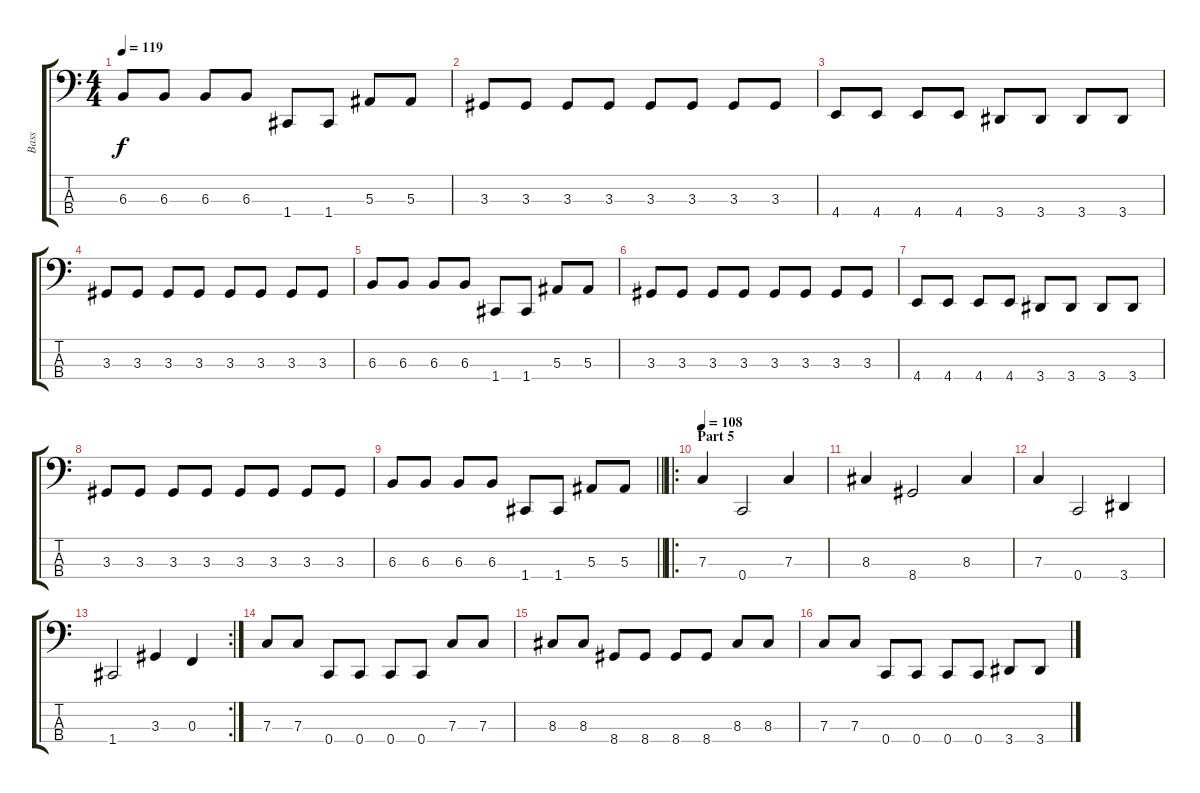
\track ("Bass" "Bass") {instrument electricbasspick}
\staff {score tabs}
\tuning (Eb2 Bb1 F1 C1) {hide}
\ts (4 4)
\tempo 119
\clef f4
\ks c
6.3.8{dy f} 6.3.8 6.3.8 6.3.8 1.4.8 1.4.8 5.3.8 5.3.8 |
3.3.8 3.3.8 3.3.8 3.3.8 3.3.8 3.3.8 3.3.8 3.3.8 |
4.4.8 4.4.8 4.4.8 4.4.8 3.4.8 3.4.8 3.4.8 3.4.8 |
3.3.8 3.3.8 3.3.8 3.3.8 3.3.8 3.3.8 3.3.8 3.3.8 |
6.3.8 6.3.8 6.3.8 6.3.8 1.4.8 1.4.8 5.3.8 5.3.8 |
3.3.8 3.3.8 3.3.8 3.3.8 3.3.8 3.3.8 3.3.8 3.3.8 |
4.4.8 4.4.8 4.4.8 4.4.8 3.4.8 3.4.8 3.4.8 3.4.8 |
3.3.8 3.3.8 3.3.8 3.3.8 3.3.8 3.3.8 3.3.8 3.3.8 |
\barLineRight lightlight
6.3.8 6.3.8 6.3.8 6.3.8 1.4.8 1.4.8 5.3.8 5.3.8 |
\ro
\section ("" "Part 5")
\tempo 108
7.3.4 0.4.2 7.3.4 |
8.3.4 8.4.2 8.3.4 |
7.3.4 0.4.2 3.4.4 |
\rc 2
1.4.2 3.3.4 0.3.4 |
7.3.8 7.3.8 0.4.8 0.4.8 0.4.8 0.4.8 7.3.8 7.3.8 |
8.3.8 8.3.8 8.4.8 8.4.8 8.4.8 8.4.8 8.3.8 8.3.8 |
7.3.8 7.3.8 0.4.8 0.4.8 0.4.8 0.4.8 3.4.8 3.4.8
